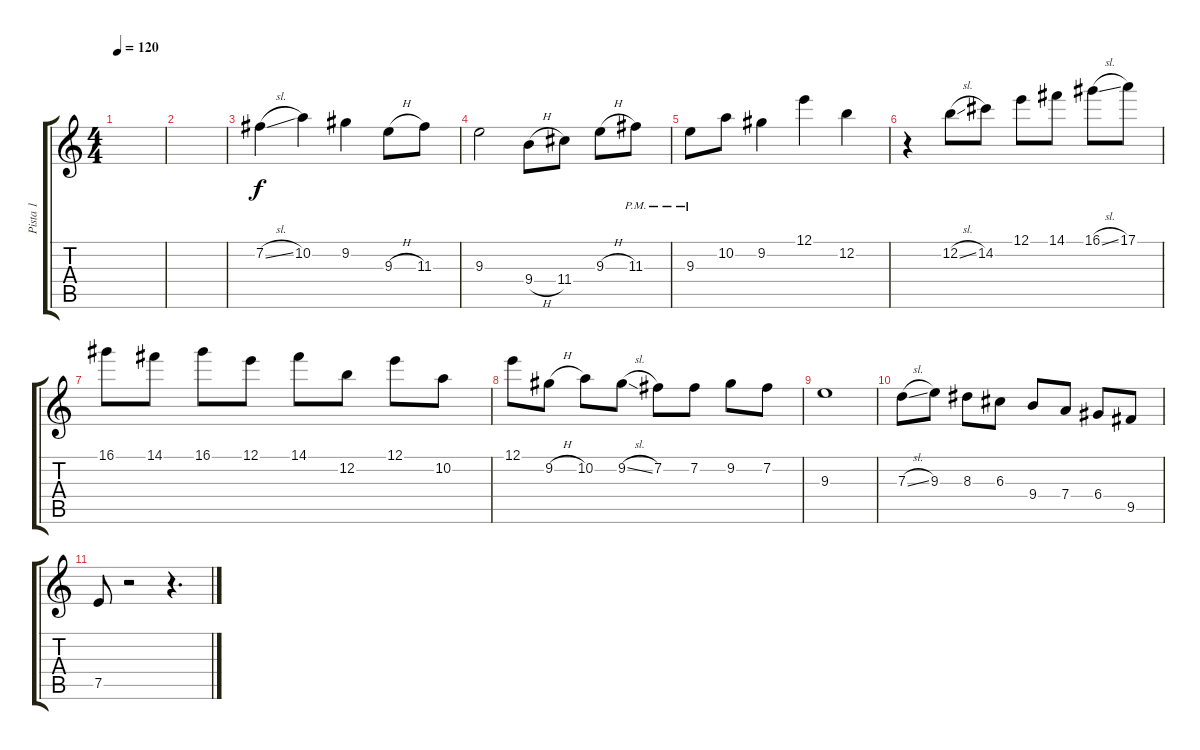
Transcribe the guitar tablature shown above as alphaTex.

\track ("Pista 1" "Pista 1") {instrument overdrivenguitar}
\staff {score tabs}
\tuning (E4 B3 G3 D3 A2 E2) {hide}
\ts (4 4)
\tempo 120
\clef g2
\ks c
|
|
7.2{sl}.4 10.2.4 9.2.4 9.3{h}.8 11.3.8 |
9.3.2 9.4{h}.8 11.4.8 9.3{h}.8 11.3{pm}.8 |
9.3{pm}.8 10.2.8 9.2.4 12.1.4 12.2.4 |
r.4 12.2{sl}.8 14.2.8 12.1.8 14.1.8 16.1{sl}.8 17.1.8 |
16.1.8 14.1.8 16.1.8 12.1.8 14.1.8 12.2.8 12.1.8 10.2.8 |
12.1.8 9.2{h}.8 10.2.8 9.2{sl}.8 7.2.8 7.2.8 9.2.8 7.2.8 |
9.3.1 |
7.3{sl}.8 9.3.8 8.3.8 6.3.8 9.4.8 7.4.8 6.4.8 9.5.8 |
7.5.8 r.2 r.4{d}
